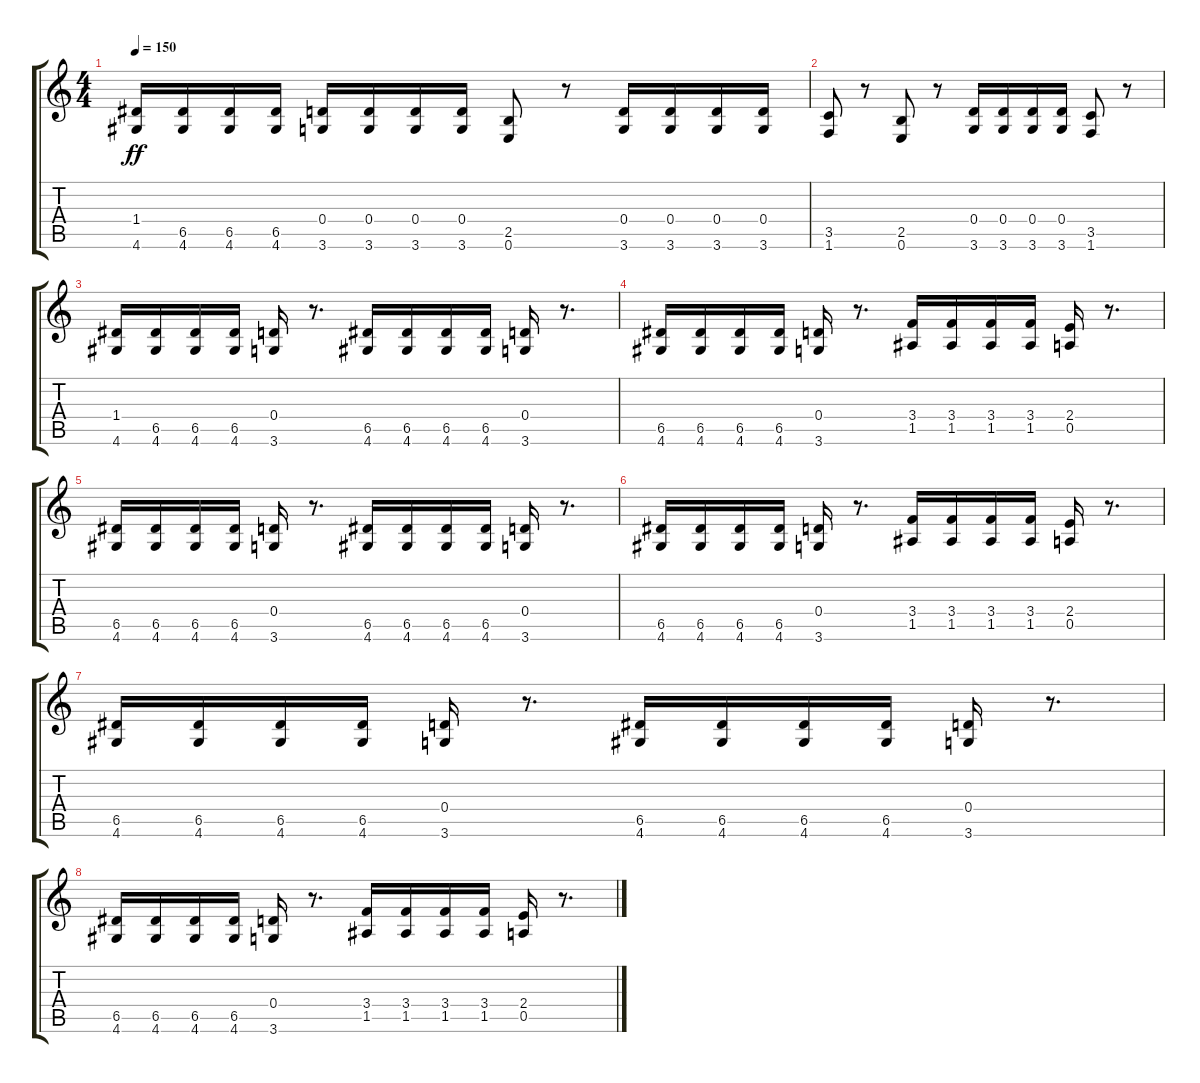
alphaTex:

\track "" {instrument distortionguitar}
\staff {score tabs}
\tuning (E4 B3 G3 D3 A2 E2) {hide}
\ts (4 4)
\tempo 150
\clef g2
\ks c
(1.4 4.6).16{dy ff} (6.5 4.6).16 (6.5 4.6).16 (6.5 4.6).16 (0.4 3.6).16 (0.4 3.6).16 (0.4 3.6).16 (0.4 3.6).16 (2.5 0.6).8 r.8 (0.4 3.6).16 (0.4 3.6).16 (0.4 3.6).16 (0.4 3.6).16 |
(3.5 1.6).8 r.8 (2.5 0.6).8 r.8 (0.4 3.6).16 (0.4 3.6).16 (0.4 3.6).16 (0.4 3.6).16 (3.5 1.6).8 r.8 |
(1.4 4.6).16 (6.5 4.6).16 (6.5 4.6).16 (6.5 4.6).16 (0.4 3.6).16 r.8{d} (6.5 4.6).16 (6.5 4.6).16 (6.5 4.6).16 (6.5 4.6).16 (0.4 3.6).16 r.8{d} |
(6.5 4.6).16 (6.5 4.6).16 (6.5 4.6).16 (6.5 4.6).16 (0.4 3.6).16 r.8{d} (3.4 1.5).16 (3.4 1.5).16 (3.4 1.5).16 (3.4 1.5).16 (2.4 0.5).16 r.8{d} |
(6.5 4.6).16 (6.5 4.6).16 (6.5 4.6).16 (6.5 4.6).16 (0.4 3.6).16 r.8{d} (6.5 4.6).16 (6.5 4.6).16 (6.5 4.6).16 (6.5 4.6).16 (0.4 3.6).16 r.8{d} |
(6.5 4.6).16 (6.5 4.6).16 (6.5 4.6).16 (6.5 4.6).16 (0.4 3.6).16 r.8{d} (3.4 1.5).16 (3.4 1.5).16 (3.4 1.5).16 (3.4 1.5).16 (2.4 0.5).16 r.8{d} |
(6.5 4.6).16 (6.5 4.6).16 (6.5 4.6).16 (6.5 4.6).16 (0.4 3.6).16 r.8{d} (6.5 4.6).16 (6.5 4.6).16 (6.5 4.6).16 (6.5 4.6).16 (0.4 3.6).16 r.8{d} |
(6.5 4.6).16 (6.5 4.6).16 (6.5 4.6).16 (6.5 4.6).16 (0.4 3.6).16 r.8{d} (3.4 1.5).16 (3.4 1.5).16 (3.4 1.5).16 (3.4 1.5).16 (2.4 0.5).16 r.8{d}
